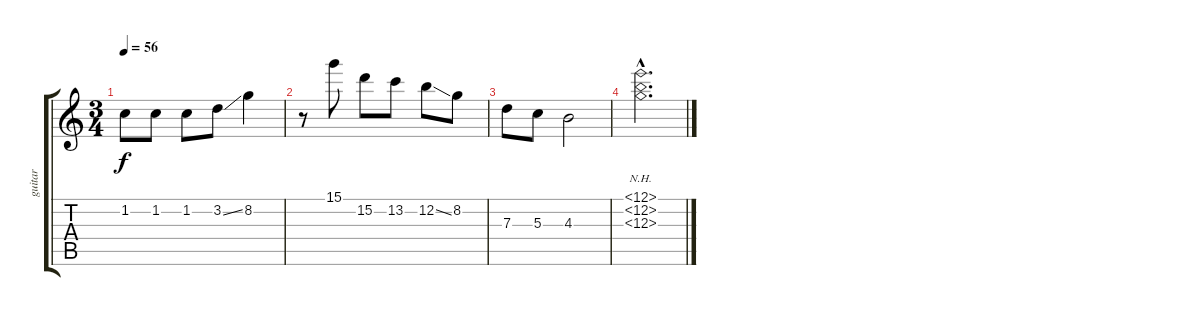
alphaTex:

\track ("guitar" "guitar") {instrument acousticguitarsteel}
\staff {score tabs}
\tuning (E4 B3 G3 D3 A2 E2) {hide}
\ts (3 4)
\tempo 56
\clef g2
\ks c
1.2.8{dy f} 1.2.8 1.2.8 3.2{ss}.8 8.2.4 |
r.8 15.1.8 15.2.8 13.2.8 12.2{ss}.8 8.2.8 |
7.3.8 5.3.8 4.3.2 |
(12.1{nh hac} 12.2{nh hac} 12.3{nh hac}).2{d}
